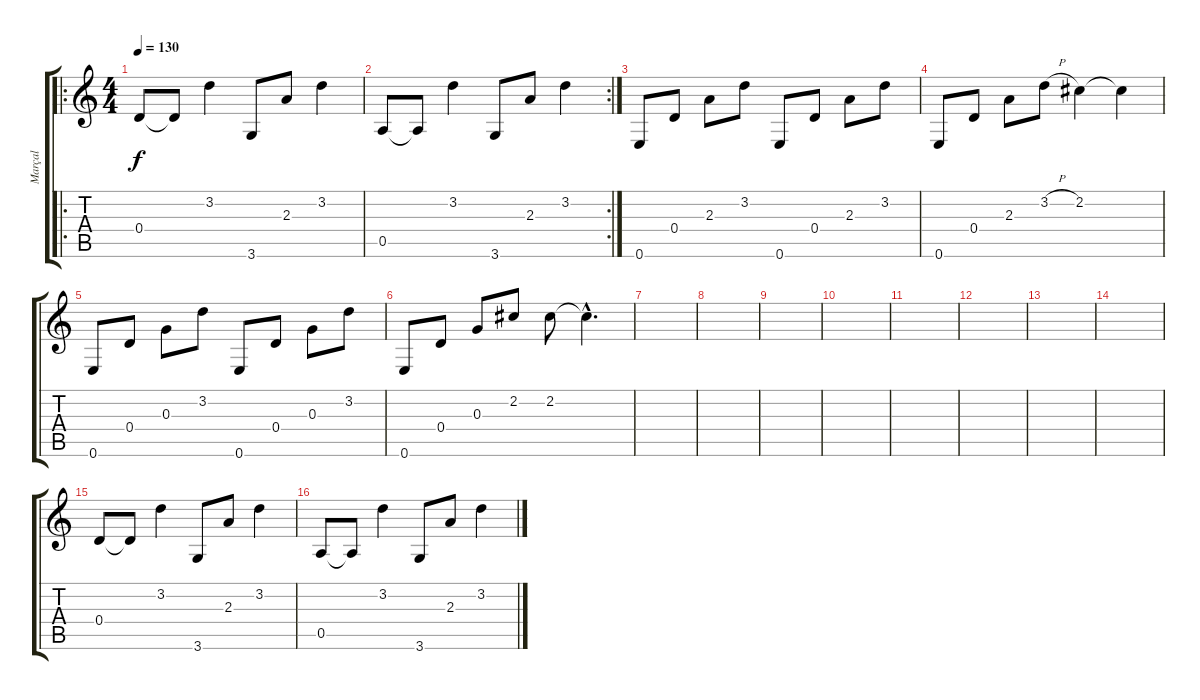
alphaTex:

\track ("Marçal" "Marçal") {instrument distortionguitar}
\staff {score tabs}
\tuning (E4 B3 G3 D3 A2 E2) {hide}
\ro
\ts (4 4)
\tempo 130
\clef g2
\ks c
0.4.8{dy f instrument acousticguitarnylon} 0.4{t}.8 3.2.4 3.6.8 2.3.8 3.2.4 |
\rc 2
0.5.8 0.5{t}.8 3.2.4 3.6.8 2.3.8 3.2.4 |
0.6.8 0.4.8 2.3.8 3.2.8 0.6.8 0.4.8 2.3.8 3.2.8 |
0.6.8 0.4.8 2.3.8 3.2{h}.8 2.2.4 2.2{t}.4 |
0.6.8 0.4.8 0.3.8 3.2.8 0.6.8 0.4.8 0.3.8 3.2.8 |
0.6.8 0.4.8 0.3.8 2.2.8 2.2.8 2.2{hac t}.4{d} |
|
|
|
|
|
|
|
|
0.4.8 0.4{t}.8 3.2.4 3.6.8 2.3.8 3.2.4 |
0.5.8 0.5{t}.8 3.2.4 3.6.8 2.3.8 3.2.4
